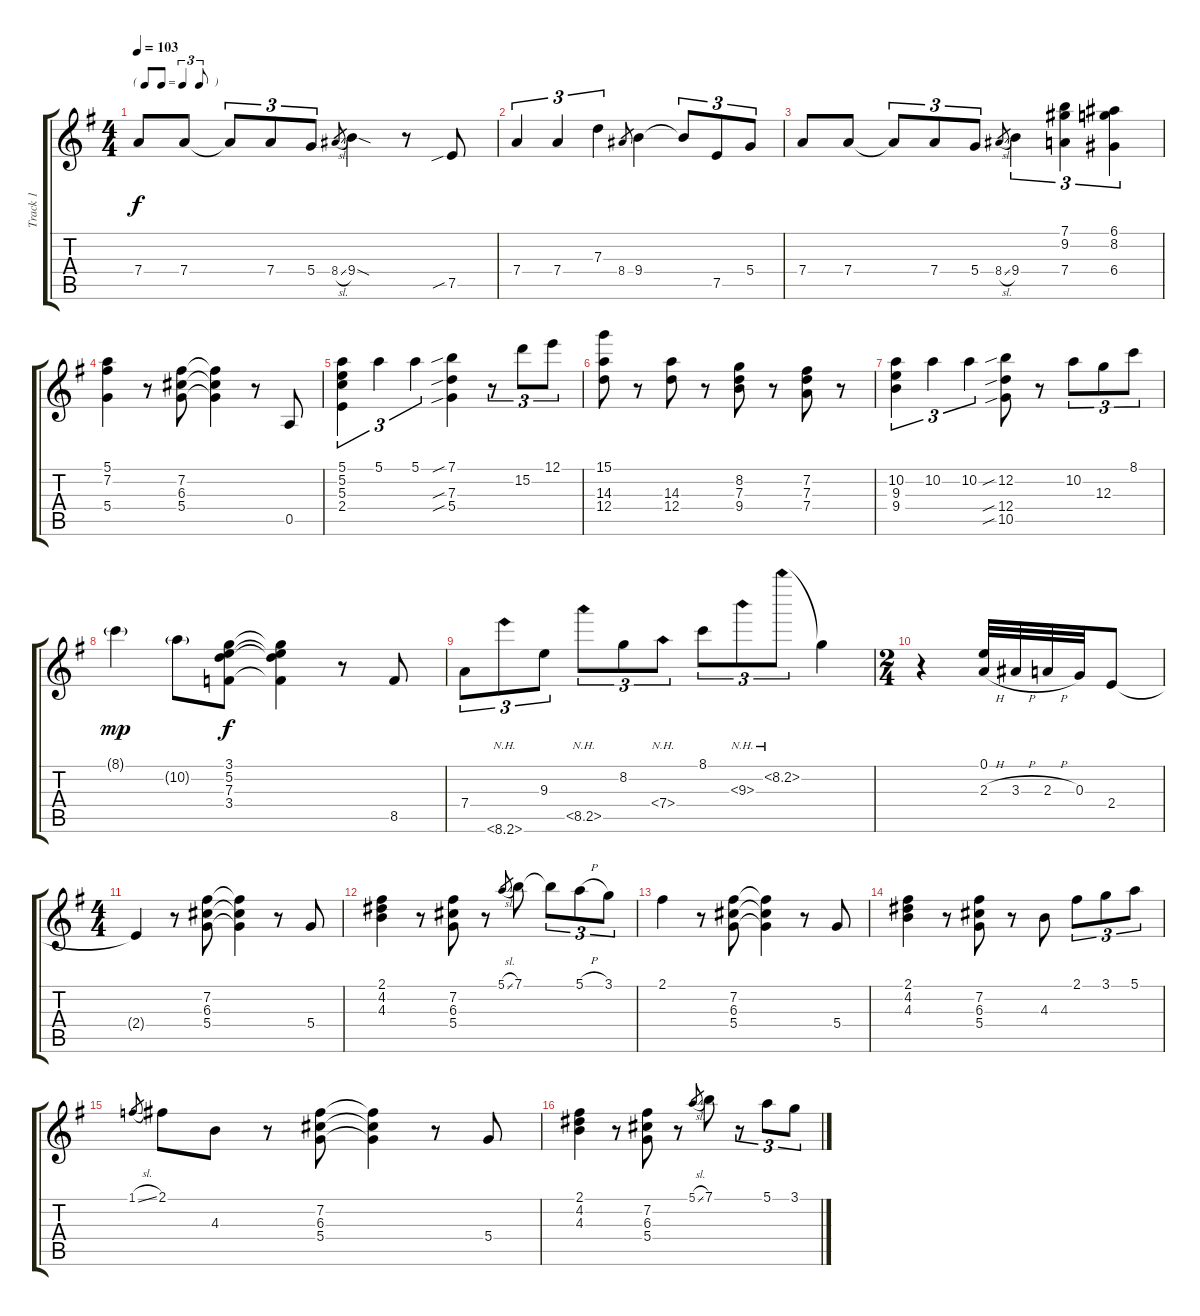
\track ("Track 1" "Track 1") {instrument electricguitarjazz}
\staff {score tabs}
\tuning (E4 B3 G3 D3 A2 E2) {hide}
\ts (4 4)
\tf triplet8th
\tempo 103
\clef g2
\ks g
7.4.8{dy f} 7.4.8 7.4{t}.8{tu (3 2)} 7.4.8{tu (3 2)} 5.4.8{tu (3 2)} 8.4{sl}.8{gr} 9.4{sod}.4 r.8 7.5{sib}.8 |
7.4.4{tu (3 2)} 7.4.4{tu (3 2)} 7.3.4{tu (3 2)} 8.4.8{gr} 9.4.4 9.4{t}.8{tu (3 2)} 7.5.8{tu (3 2)} 5.4.8{tu (3 2)} |
7.4.8 7.4.8 7.4{t}.8{tu (3 2)} 7.4.8{tu (3 2)} 5.4.8{tu (3 2)} 8.4{sl}.8{gr} 9.4.4{tu (3 2)} (7.1 9.2 7.4).4{tu (3 2)} (6.1 8.2 6.4).4{tu (3 2)} |
(5.1 7.2 5.4).4 r.8 (7.2 6.3 5.4).8 (7.2{t} 6.3{t} 5.4{t}).4 r.8 0.5.8 |
(5.1 5.2 5.3 2.4).4{tu (3 2)} 5.1.4{tu (3 2)} 5.1.4{tu (3 2)} (7.1{sib} 7.3{sib} 5.4{sib}).4 r.8{tu (3 2)} 15.2.8{tu (3 2)} 12.1.8{tu (3 2)} |
(15.1 14.3 12.4).8 r.8 (14.3 12.4).8 r.8 (8.2 7.3 9.4).8 r.8 (7.2 7.3 7.4).8 r.8 |
(10.2 9.3 9.4).4{tu (3 2)} 10.2.4{tu (3 2)} 10.2.4{tu (3 2)} (12.2{sib} 12.4{sib} 10.5{sib}).8 r.8 10.2.8{tu (3 2)} 12.3.8{tu (3 2)} 8.1.8{tu (3 2)} |
8.1{g}.4{dy mp} 10.2{g}.8 (3.1 5.2 7.3 3.4).8{dy f} (3.1{t} 5.2{t} 7.3{t} 3.4{t}).4 r.8 8.5.8 |
7.4.8{tu (3 2)} 8.6{nh}.8{tu (3 2)} 9.3.8{tu (3 2)} 8.5{nh}.8{tu (3 2)} 8.2.8{tu (3 2)} 7.4{nh}.8{tu (3 2)} 8.1.8{tu (3 2)} 9.3{nh}.8{tu (3 2)} 8.2{nh}.8{tu (3 2)} 8.2{t}.4 |
\ts (2 4)
r.4 (0.1 2.3{h}).32 3.3{h}.32 2.3{h}.32 0.3.32 2.4.8 |
\ts (4 4)
2.4{t}.4 r.8 (7.2 6.3 5.4).8 (7.2{t} 6.3{t} 5.4{t}).4 r.8 5.4.8 |
(2.1 4.2 4.3).4 r.8 (7.2 6.3 5.4).8 r.8 5.1{sl}.8{gr} 7.1.8 7.1{t}.8{tu (3 2)} 5.1{h}.8{tu (3 2)} 3.1.8{tu (3 2)} |
2.1.4 r.8 (7.2 6.3 5.4).8 (7.2{t} 6.3{t} 5.4{t}).4 r.8 5.4.8 |
(2.1 4.2 4.3).4 r.8 (7.2 6.3 5.4).8 r.8 4.3.8 2.1.8{tu (3 2)} 3.1.8{tu (3 2)} 5.1.8{tu (3 2)} |
1.1{sl}.8{gr} 2.1.8 4.3.8 r.8 (7.2 6.3 5.4).8 (7.2{t} 6.3{t} 5.4{t}).4 r.8 5.4.8 |
(2.1 4.2 4.3).4 r.8 (7.2 6.3 5.4).8 r.8 5.1{sl}.8{gr} 7.1.8 r.8{tu (3 2)} 5.1.8{tu (3 2)} 3.1.8{tu (3 2)}
